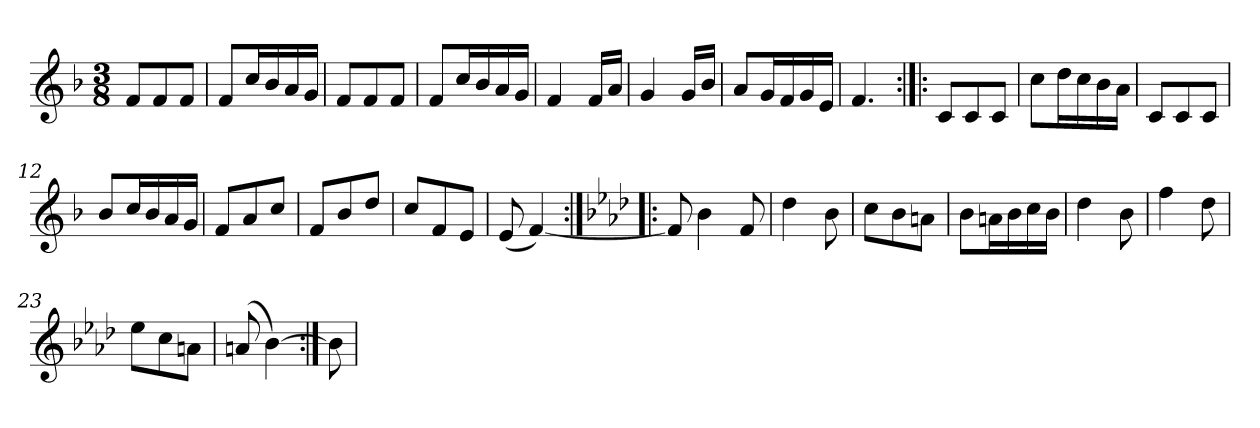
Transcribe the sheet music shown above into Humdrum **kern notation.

**kern
*part1
*staff1
*clefG2
*k[b-]
*F:
*M3/8
*MM120
=1
8f/L
8f/
8f/J
=2
8f/L
16cc/L
16b-/
16a/
16g/JJ
=3
8f/L
8f/
8f/J
=4
8f/L
16cc/L
16b-/
16a/
16g/JJ
=5
4f
16f/LL
16a/JJ
=6
4g
16g/LL
16b-/JJ
=7
8a/L
16g/L
16f/
16g/
16e/JJ
=8
4.f
=9:|!|:
8c/L
8c/
8c/J
=10
8cc\L
16dd\L
16cc\
16b-\
16a\JJ
=11
8c/L
8c/
8c/J
=12
8b-/L
16cc/L
16b-/
16a/
16g/JJ
=13
8f/L
8a/
8cc/J
=14
8f/L
8b-/
8dd/J
=15
8cc/L
8f/
8e/J
=16
(8e
[4f)
=17:|!|:
*k[b-e-a-d-]
*f:
8f]
4b-
8f
=18
4dd-
8b-
=19
8cc\L
8b-\
8an\J
=20
8b-\L
16an\L
16b-\
16cc\
16b-\JJ
=21
4dd-
8b-
=22
4ff
8dd-
=23
8ee-\L
8cc\
8an\J
=24
(8an
[4b-)
=25:|!
8b-]
=
*-
